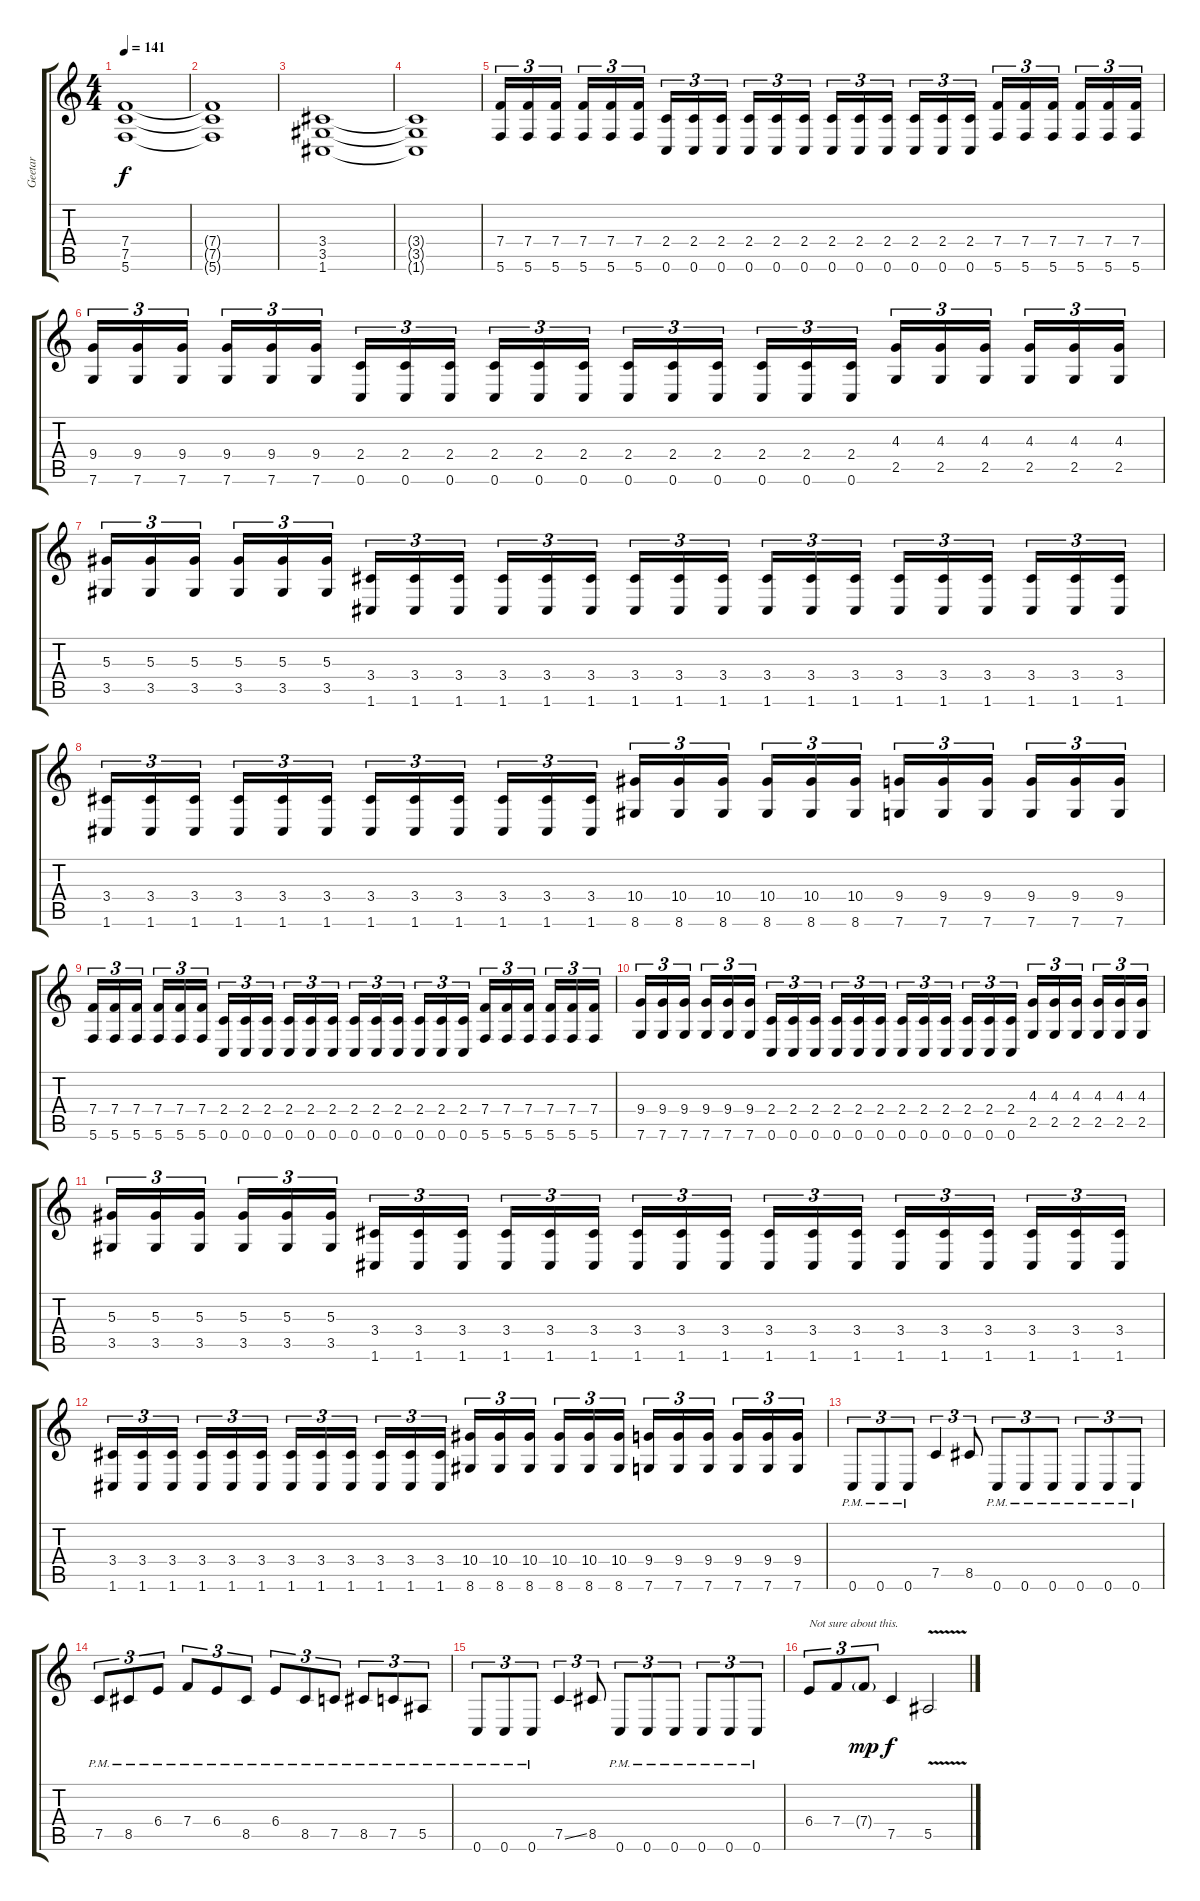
\track ("Geetar" "Geetar") {instrument distortionguitar}
\staff {score tabs}
\tuning (C4 G3 Eb3 Bb2 F2 C2) {hide}
\ts (4 4)
\tempo 141
\clef g2
\ks c
(7.4 7.5 5.6).1{dy f} |
(7.4{t} 7.5{t} 5.6{t}).1 |
(3.4 3.5 1.6).1 |
(3.4{t} 3.5{t} 1.6{t}).1 |
(7.4 5.6).16{tu (3 2)} (7.4 5.6).16{tu (3 2)} (7.4 5.6).16{tu (3 2)} (7.4 5.6).16{tu (3 2)} (7.4 5.6).16{tu (3 2)} (7.4 5.6).16{tu (3 2)} (2.4 0.6).16{tu (3 2)} (2.4 0.6).16{tu (3 2)} (2.4 0.6).16{tu (3 2)} (2.4 0.6).16{tu (3 2)} (2.4 0.6).16{tu (3 2)} (2.4 0.6).16{tu (3 2)} (2.4 0.6).16{tu (3 2)} (2.4 0.6).16{tu (3 2)} (2.4 0.6).16{tu (3 2)} (2.4 0.6).16{tu (3 2)} (2.4 0.6).16{tu (3 2)} (2.4 0.6).16{tu (3 2)} (7.4 5.6).16{tu (3 2)} (7.4 5.6).16{tu (3 2)} (7.4 5.6).16{tu (3 2)} (7.4 5.6).16{tu (3 2)} (7.4 5.6).16{tu (3 2)} (7.4 5.6).16{tu (3 2)} |
(9.4 7.6).16{tu (3 2)} (9.4 7.6).16{tu (3 2)} (9.4 7.6).16{tu (3 2)} (9.4 7.6).16{tu (3 2)} (9.4 7.6).16{tu (3 2)} (9.4 7.6).16{tu (3 2)} (2.4 0.6).16{tu (3 2)} (2.4 0.6).16{tu (3 2)} (2.4 0.6).16{tu (3 2)} (2.4 0.6).16{tu (3 2)} (2.4 0.6).16{tu (3 2)} (2.4 0.6).16{tu (3 2)} (2.4 0.6).16{tu (3 2)} (2.4 0.6).16{tu (3 2)} (2.4 0.6).16{tu (3 2)} (2.4 0.6).16{tu (3 2)} (2.4 0.6).16{tu (3 2)} (2.4 0.6).16{tu (3 2)} (4.3 2.5).16{tu (3 2)} (4.3 2.5).16{tu (3 2)} (4.3 2.5).16{tu (3 2)} (4.3 2.5).16{tu (3 2)} (4.3 2.5).16{tu (3 2)} (4.3 2.5).16{tu (3 2)} |
(5.3 3.5).16{tu (3 2)} (5.3 3.5).16{tu (3 2)} (5.3 3.5).16{tu (3 2)} (5.3 3.5).16{tu (3 2)} (5.3 3.5).16{tu (3 2)} (5.3 3.5).16{tu (3 2)} (3.4 1.6).16{tu (3 2)} (3.4 1.6).16{tu (3 2)} (3.4 1.6).16{tu (3 2)} (3.4 1.6).16{tu (3 2)} (3.4 1.6).16{tu (3 2)} (3.4 1.6).16{tu (3 2)} (3.4 1.6).16{tu (3 2)} (3.4 1.6).16{tu (3 2)} (3.4 1.6).16{tu (3 2)} (3.4 1.6).16{tu (3 2)} (3.4 1.6).16{tu (3 2)} (3.4 1.6).16{tu (3 2)} (3.4 1.6).16{tu (3 2)} (3.4 1.6).16{tu (3 2)} (3.4 1.6).16{tu (3 2)} (3.4 1.6).16{tu (3 2)} (3.4 1.6).16{tu (3 2)} (3.4 1.6).16{tu (3 2)} |
(3.4 1.6).16{tu (3 2)} (3.4 1.6).16{tu (3 2)} (3.4 1.6).16{tu (3 2)} (3.4 1.6).16{tu (3 2)} (3.4 1.6).16{tu (3 2)} (3.4 1.6).16{tu (3 2)} (3.4 1.6).16{tu (3 2)} (3.4 1.6).16{tu (3 2)} (3.4 1.6).16{tu (3 2)} (3.4 1.6).16{tu (3 2)} (3.4 1.6).16{tu (3 2)} (3.4 1.6).16{tu (3 2)} (10.4 8.6).16{tu (3 2)} (10.4 8.6).16{tu (3 2)} (10.4 8.6).16{tu (3 2)} (10.4 8.6).16{tu (3 2)} (10.4 8.6).16{tu (3 2)} (10.4 8.6).16{tu (3 2)} (9.4 7.6).16{tu (3 2)} (9.4 7.6).16{tu (3 2)} (9.4 7.6).16{tu (3 2)} (9.4 7.6).16{tu (3 2)} (9.4 7.6).16{tu (3 2)} (9.4 7.6).16{tu (3 2)} |
(7.4 5.6).16{tu (3 2)} (7.4 5.6).16{tu (3 2)} (7.4 5.6).16{tu (3 2)} (7.4 5.6).16{tu (3 2)} (7.4 5.6).16{tu (3 2)} (7.4 5.6).16{tu (3 2)} (2.4 0.6).16{tu (3 2)} (2.4 0.6).16{tu (3 2)} (2.4 0.6).16{tu (3 2)} (2.4 0.6).16{tu (3 2)} (2.4 0.6).16{tu (3 2)} (2.4 0.6).16{tu (3 2)} (2.4 0.6).16{tu (3 2)} (2.4 0.6).16{tu (3 2)} (2.4 0.6).16{tu (3 2)} (2.4 0.6).16{tu (3 2)} (2.4 0.6).16{tu (3 2)} (2.4 0.6).16{tu (3 2)} (7.4 5.6).16{tu (3 2)} (7.4 5.6).16{tu (3 2)} (7.4 5.6).16{tu (3 2)} (7.4 5.6).16{tu (3 2)} (7.4 5.6).16{tu (3 2)} (7.4 5.6).16{tu (3 2)} |
(9.4 7.6).16{tu (3 2)} (9.4 7.6).16{tu (3 2)} (9.4 7.6).16{tu (3 2)} (9.4 7.6).16{tu (3 2)} (9.4 7.6).16{tu (3 2)} (9.4 7.6).16{tu (3 2)} (2.4 0.6).16{tu (3 2)} (2.4 0.6).16{tu (3 2)} (2.4 0.6).16{tu (3 2)} (2.4 0.6).16{tu (3 2)} (2.4 0.6).16{tu (3 2)} (2.4 0.6).16{tu (3 2)} (2.4 0.6).16{tu (3 2)} (2.4 0.6).16{tu (3 2)} (2.4 0.6).16{tu (3 2)} (2.4 0.6).16{tu (3 2)} (2.4 0.6).16{tu (3 2)} (2.4 0.6).16{tu (3 2)} (4.3 2.5).16{tu (3 2)} (4.3 2.5).16{tu (3 2)} (4.3 2.5).16{tu (3 2)} (4.3 2.5).16{tu (3 2)} (4.3 2.5).16{tu (3 2)} (4.3 2.5).16{tu (3 2)} |
(5.3 3.5).16{tu (3 2)} (5.3 3.5).16{tu (3 2)} (5.3 3.5).16{tu (3 2)} (5.3 3.5).16{tu (3 2)} (5.3 3.5).16{tu (3 2)} (5.3 3.5).16{tu (3 2)} (3.4 1.6).16{tu (3 2)} (3.4 1.6).16{tu (3 2)} (3.4 1.6).16{tu (3 2)} (3.4 1.6).16{tu (3 2)} (3.4 1.6).16{tu (3 2)} (3.4 1.6).16{tu (3 2)} (3.4 1.6).16{tu (3 2)} (3.4 1.6).16{tu (3 2)} (3.4 1.6).16{tu (3 2)} (3.4 1.6).16{tu (3 2)} (3.4 1.6).16{tu (3 2)} (3.4 1.6).16{tu (3 2)} (3.4 1.6).16{tu (3 2)} (3.4 1.6).16{tu (3 2)} (3.4 1.6).16{tu (3 2)} (3.4 1.6).16{tu (3 2)} (3.4 1.6).16{tu (3 2)} (3.4 1.6).16{tu (3 2)} |
(3.4 1.6).16{tu (3 2)} (3.4 1.6).16{tu (3 2)} (3.4 1.6).16{tu (3 2)} (3.4 1.6).16{tu (3 2)} (3.4 1.6).16{tu (3 2)} (3.4 1.6).16{tu (3 2)} (3.4 1.6).16{tu (3 2)} (3.4 1.6).16{tu (3 2)} (3.4 1.6).16{tu (3 2)} (3.4 1.6).16{tu (3 2)} (3.4 1.6).16{tu (3 2)} (3.4 1.6).16{tu (3 2)} (10.4 8.6).16{tu (3 2)} (10.4 8.6).16{tu (3 2)} (10.4 8.6).16{tu (3 2)} (10.4 8.6).16{tu (3 2)} (10.4 8.6).16{tu (3 2)} (10.4 8.6).16{tu (3 2)} (9.4 7.6).16{tu (3 2)} (9.4 7.6).16{tu (3 2)} (9.4 7.6).16{tu (3 2)} (9.4 7.6).16{tu (3 2)} (9.4 7.6).16{tu (3 2)} (9.4 7.6).16{tu (3 2)} |
0.6{pm}.8{tu (3 2)} 0.6{pm}.8{tu (3 2)} 0.6{pm}.8{tu (3 2)} 7.5.4{tu (3 2)} 8.5.8{tu (3 2)} 0.6{pm}.8{tu (3 2)} 0.6{pm}.8{tu (3 2)} 0.6{pm}.8{tu (3 2)} 0.6{pm}.8{tu (3 2)} 0.6{pm}.8{tu (3 2)} 0.6{pm}.8{tu (3 2)} |
7.5{pm}.8{tu (3 2)} 8.5{pm}.8{tu (3 2)} 6.4{pm}.8{tu (3 2)} 7.4{pm}.8{tu (3 2)} 6.4{pm}.8{tu (3 2)} 8.5{pm}.8{tu (3 2)} 6.4{pm}.8{tu (3 2)} 8.5{pm}.8{tu (3 2)} 7.5{pm}.8{tu (3 2)} 8.5{pm}.8{tu (3 2)} 7.5{pm}.8{tu (3 2)} 5.5{pm}.8{tu (3 2)} |
0.6{pm}.8{tu (3 2)} 0.6{pm}.8{tu (3 2)} 0.6{pm}.8{tu (3 2)} 7.5{ss}.4{tu (3 2)} 8.5.8{tu (3 2)} 0.6{pm}.8{tu (3 2)} 0.6{pm}.8{tu (3 2)} 0.6{pm}.8{tu (3 2)} 0.6{pm}.8{tu (3 2)} 0.6{pm}.8{tu (3 2)} 0.6{pm}.8{tu (3 2)} |
6.4.8{tu (3 2) txt "Not sure about this."} 7.4.8{tu (3 2)} 7.4{g}.8{tu (3 2) dy mp} 7.5.4{dy f} 5.5{v}.2
